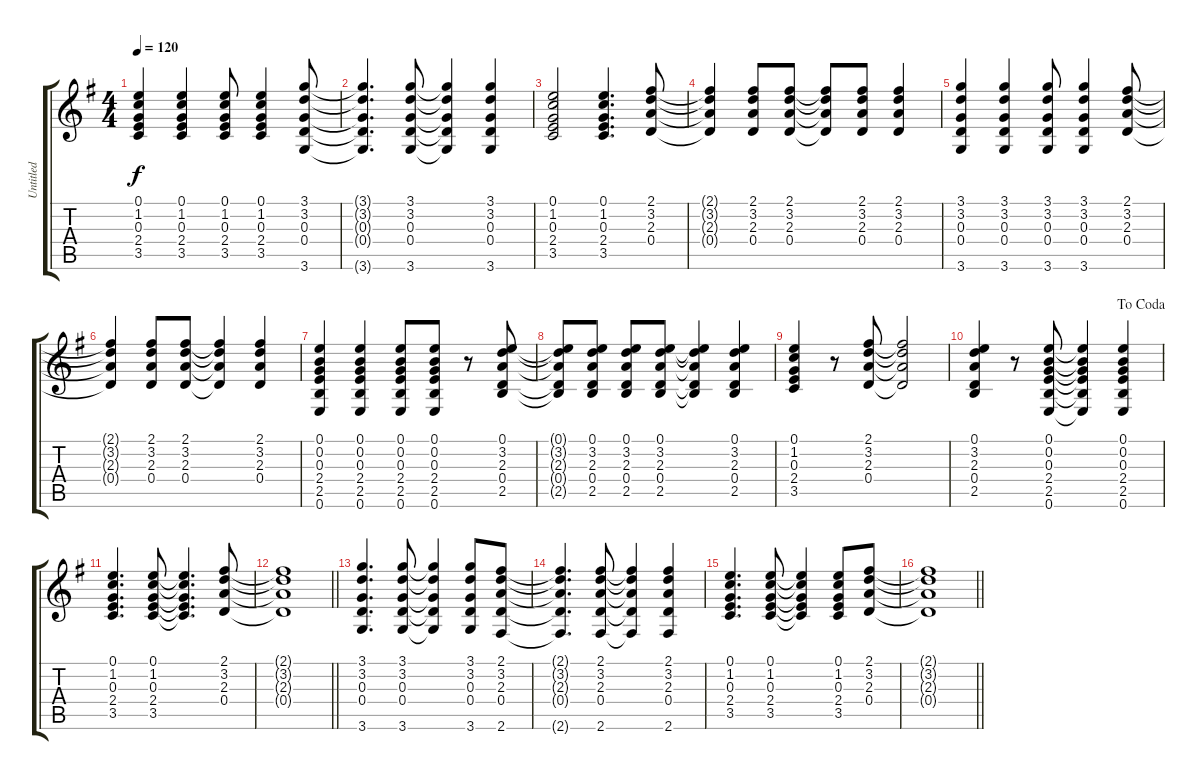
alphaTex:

\track ("Untitled" "Untitled") {instrument acousticguitarnylon}
\staff {score tabs}
\tuning (E4 B3 G3 D3 A2 E2) {hide}
\ts (4 4)
\tempo 120
\clef g2
\ks g
(0.1 1.2 0.3 2.4 3.5).4{dy f} (0.1 1.2 0.3 2.4 3.5).4 (0.1 1.2 0.3 2.4 3.5).8 (0.1 1.2 0.3 2.4 3.5).4 (3.1 3.2 0.3 0.4 3.6).8 |
(3.1{t} 3.2{t} 0.3{t} 0.4{t} 3.6{t}).4{d} (3.1 3.2 0.3 0.4 3.6).8 (3.1{t} 3.2{t} 0.3{t} 0.4{t} 3.6{t}).4 (3.1 3.2 0.3 0.4 3.6).4 |
(0.1 1.2 0.3 2.4 3.5).2 (0.1 1.2 0.3 2.4 3.5).4{d} (2.1 3.2 2.3 0.4).8 |
(2.1{t} 3.2{t} 2.3{t} 0.4{t}).4 (2.1 3.2 2.3 0.4).8 (2.1 3.2 2.3 0.4).8 (2.1{t} 3.2{t} 2.3{t} 0.4{t}).8 (2.1 3.2 2.3 0.4).8 (2.1 3.2 2.3 0.4).4 |
(3.1 3.2 0.3 0.4 3.6).4 (3.1 3.2 0.3 0.4 3.6).4 (3.1 3.2 0.3 0.4 3.6).8 (3.1 3.2 0.3 0.4 3.6).4 (2.1 3.2 2.3 0.4).8 |
(2.1{t} 3.2{t} 2.3{t} 0.4{t}).4 (2.1 3.2 2.3 0.4).8 (2.1 3.2 2.3 0.4).8 (2.1{t} 3.2{t} 2.3{t} 0.4{t}).4 (2.1 3.2 2.3 0.4).4 |
(0.1 0.2 0.3 2.4 2.5 0.6).4 (0.1 0.2 0.3 2.4 2.5 0.6).4 (0.1 0.2 0.3 2.4 2.5 0.6).8 (0.1 0.2 0.3 2.4 2.5 0.6).8 r.8 (0.1 3.2 2.3 0.4 2.5).8 |
(0.1{t} 3.2{t} 2.3{t} 0.4{t} 2.5{t}).8 (0.1 3.2 2.3 0.4 2.5).8 (0.1 3.2 2.3 0.4 2.5).8 (0.1 3.2 2.3 0.4 2.5).8 (0.1{t} 3.2{t} 2.3{t} 0.4{t} 2.5{t}).4 (0.1 3.2 2.3 0.4 2.5).4 |
(0.1 1.2 0.3 2.4 3.5).4 r.8 (2.1 3.2 2.3 0.4).8 (2.1{t} 3.2{t} 2.3{t} 0.4{t}).2 |
\jump dacoda
(0.1 3.2 2.3 0.4 2.5).4 r.8 (0.1 0.2 0.3 2.4 2.5 0.6).8 (0.1{t} 0.2{t} 0.3{t} 2.4{t} 2.5{t} 0.6{t}).4 (0.1 0.2 0.3 2.4 2.5 0.6).4 |
(0.1 1.2 0.3 2.4 3.5).4{d} (0.1 1.2 0.3 2.4 3.5).8 (0.1{t} 1.2{t} 0.3{t} 2.4{t} 3.5{t}).4{d} (2.1 3.2 2.3 0.4).8 |
\barLineRight lightlight
(2.1{t} 3.2{t} 2.3{t} 0.4{t}).1 |
(3.1 3.2 0.3 0.4 3.6).4{d} (3.1 3.2 0.3 0.4 3.6).8 (3.1{t} 3.2{t} 0.3{t} 0.4{t} 3.6{t}).4 (3.1 3.2 0.3 0.4 3.6).8 (2.1 3.2 2.3 0.4 2.6).8 |
(2.1{t} 3.2{t} 2.3{t} 0.4{t} 2.6{t}).4{d} (2.1 3.2 2.3 0.4 2.6).8 (2.1{t} 3.2{t} 2.3{t} 0.4{t} 2.6{t}).4 (2.1 3.2 2.3 0.4 2.6).4 |
(0.1 1.2 0.3 2.4 3.5).4{d} (0.1 1.2 0.3 2.4 3.5).8 (0.1{t} 1.2{t} 0.3{t} 2.4{t} 3.5{t}).4 (0.1 1.2 0.3 2.4 3.5).8 (2.1 3.2 2.3 0.4).8 |
\barLineRight lightlight
(2.1{t} 3.2{t} 2.3{t} 0.4{t}).1
